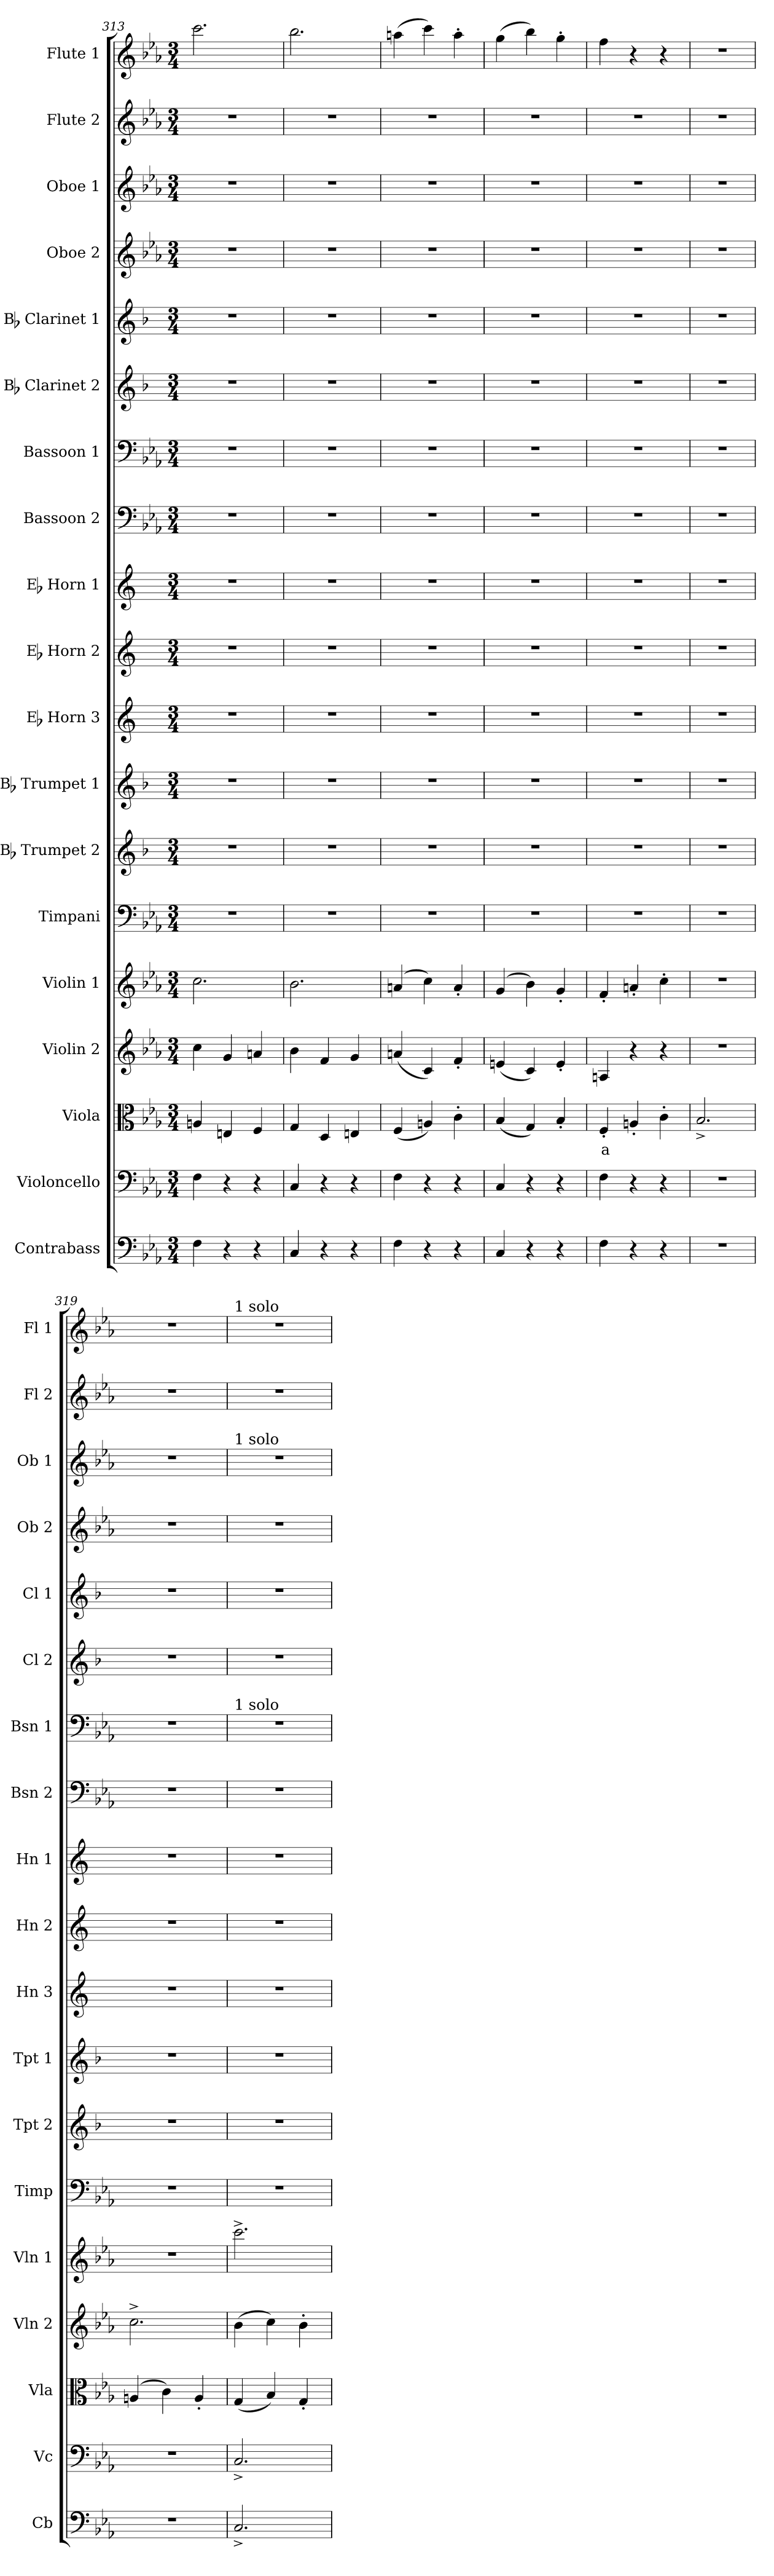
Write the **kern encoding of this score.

**kern	**kern	**kern	**text	**kern	**kern	**kern	**kern	**kern	**kern	**kern	**kern	**kern	**kern	**kern	**kern	**kern	**kern	**kern	**kern
*part19	*part18	*part17	*part17	*part16	*part15	*part14	*part13	*part12	*part11	*part10	*part9	*part8	*part7	*part6	*part5	*part4	*part3	*part2	*part1
*staff19	*staff18	*staff17	*staff17	*staff16	*staff15	*staff14	*staff13	*staff12	*staff11	*staff10	*staff9	*staff8	*staff7	*staff6	*staff5	*staff4	*staff3	*staff2	*staff1
*I"Contrabass	*I"Violoncello	*I"Viola	*	*I"Violin 2	*I"Violin 1	*I"Timpani	*I"Bb Trumpet 2	*I"Bb Trumpet 1	*I"Eb Horn 3	*I"Eb Horn 2	*I"Eb Horn 1	*I"Bassoon 2	*I"Bassoon 1	*I"Bb Clarinet 2	*I"Bb Clarinet 1	*I"Oboe 2	*I"Oboe 1	*I"Flute 2	*I"Flute 1
*I'Cb	*I'Vc	*I'Vla	*	*I'Vln 2	*I'Vln 1	*I'Timp	*I'Tpt 2	*I'Tpt 1	*I'Hn 3	*I'Hn 2	*I'Hn 1	*I'Bsn 2	*I'Bsn 1	*I'Cl 2	*I'Cl 1	*I'Ob 2	*I'Ob 1	*I'Fl 2	*I'Fl 1
*clefF4	*clefF4	*clefC3	*	*clefG2	*clefG2	*clefF4	*clefG2	*clefG2	*clefG2	*clefG2	*clefG2	*clefF4	*clefF4	*clefG2	*clefG2	*clefG2	*clefG2	*clefG2	*clefG2
*ITrd7c12	*	*	*	*	*	*	*ITrd1c2	*ITrd1c2	*ITrd5c9	*ITrd5c9	*ITrd5c9	*	*	*ITrd1c2	*ITrd1c2	*	*	*	*
*k[b-e-a-]	*k[b-e-a-]	*k[b-e-a-]	*	*k[b-e-a-]	*k[b-e-a-]	*k[b-e-a-]	*k[b-e-a-]	*k[b-e-a-]	*k[b-e-a-]	*k[b-e-a-]	*k[b-e-a-]	*k[b-e-a-]	*k[b-e-a-]	*k[b-e-a-]	*k[b-e-a-]	*k[b-e-a-]	*k[b-e-a-]	*k[b-e-a-]	*k[b-e-a-]
*M3/4	*M3/4	*M3/4	*	*M3/4	*M3/4	*M3/4	*M3/4	*M3/4	*M3/4	*M3/4	*M3/4	*M3/4	*M3/4	*M3/4	*M3/4	*M3/4	*M3/4	*M3/4	*M3/4
=313	=313	=313	=313	=313	=313	=313	=313	=313	=313	=313	=313	=313	=313	=313	=313	=313	=313	=313	=313
4FF\	4F\	4An/	.	4cc\	2.cc\	2.r	2.r	2.r	2.r	2.r	2.r	2.r	2.r	2.r	2.r	2.r	2.r	2.r	2.ccc\
4r	4r	4En/	.	4g/	.	.	.	.	.	.	.	.	.	.	.	.	.	.	.
4r	4r	4F/	.	4an/	.	.	.	.	.	.	.	.	.	.	.	.	.	.	.
=314	=314	=314	=314	=314	=314	=314	=314	=314	=314	=314	=314	=314	=314	=314	=314	=314	=314	=314	=314
4CC/	4C/	4G/	.	4b-\	2.b-\	2.r	2.r	2.r	2.r	2.r	2.r	2.r	2.r	2.r	2.r	2.r	2.r	2.r	2.bb-\
4r	4r	4D/	.	4f/	.	.	.	.	.	.	.	.	.	.	.	.	.	.	.
4r	4r	4En/	.	4g/	.	.	.	.	.	.	.	.	.	.	.	.	.	.	.
=315	=315	=315	=315	=315	=315	=315	=315	=315	=315	=315	=315	=315	=315	=315	=315	=315	=315	=315	=315
4FF\	4F\	(4F/	.	(4an/	(4an/	2.r	2.r	2.r	2.r	2.r	2.r	2.r	2.r	2.r	2.r	2.r	2.r	2.r	(4aan\
4r	4r	4An/)	.	4c/)	4cc\)	.	.	.	.	.	.	.	.	.	.	.	.	.	4ccc\)
4r	4r	4c'\	.	4f'/	4a'/	.	.	.	.	.	.	.	.	.	.	.	.	.	4aa'\
=316	=316	=316	=316	=316	=316	=316	=316	=316	=316	=316	=316	=316	=316	=316	=316	=316	=316	=316	=316
4CC/	4C/	(4B-/	.	(4en/	(4g/	2.r	2.r	2.r	2.r	2.r	2.r	2.r	2.r	2.r	2.r	2.r	2.r	2.r	(4gg\
4r	4r	4G/)	.	4c/)	4b-\)	.	.	.	.	.	.	.	.	.	.	.	.	.	4bb-\)
4r	4r	4B-'/	.	4e'/	4g'/	.	.	.	.	.	.	.	.	.	.	.	.	.	4gg'\
=317	=317	=317	=317	=317	=317	=317	=317	=317	=317	=317	=317	=317	=317	=317	=317	=317	=317	=317	=317
!	!	!	!LO:LY:b:color=#FF0000	!	!	!	!	!	!	!	!	!	!	!	!	!	!	!	!
4FF\	4F\	4F'/	a	4An/	4f'/	2.r	2.r	2.r	2.r	2.r	2.r	2.r	2.r	2.r	2.r	2.r	2.r	2.r	4ff\
4r	4r	4An'/	.	4r	4an'/	.	.	.	.	.	.	.	.	.	.	.	.	.	4r
4r	4r	4c'\	.	4r	4cc'\	.	.	.	.	.	.	.	.	.	.	.	.	.	4r
=318	=318	=318	=318	=318	=318	=318	=318	=318	=318	=318	=318	=318	=318	=318	=318	=318	=318	=318	=318
2.r	2.r	2.B-^/	.	2.r	2.r	2.r	2.r	2.r	2.r	2.r	2.r	2.r	2.r	2.r	2.r	2.r	2.r	2.r	2.r
!!LO:PB:g=z
=319	=319	=319	=319	=319	=319	=319	=319	=319	=319	=319	=319	=319	=319	=319	=319	=319	=319	=319	=319
2.r	2.r	(4An/	.	2.cc^\	2.r	2.r	2.r	2.r	2.r	2.r	2.r	2.r	2.r	2.r	2.r	2.r	2.r	2.r	2.r
.	.	4c\)	.	.	.	.	.	.	.	.	.	.	.	.	.	.	.	.	.
.	.	4A'/	.	.	.	.	.	.	.	.	.	.	.	.	.	.	.	.	.
=320	=320	=320	=320	=320	=320	=320	=320	=320	=320	=320	=320	=320	=320	=320	=320	=320	=320	=320	=320
!	!	!	!	!	!	!	!	!	!	!	!	!	!	!	!	!	!	!	!LO:TX:a:t=1 solo
!	!	!	!	!	!	!	!	!	!	!	!	!	!	!	!	!	!LO:TX:a:t=1 solo	!	!
!	!	!	!	!	!	!	!	!	!	!	!	!	!LO:TX:a:t=1 solo	!	!	!	!	!	!
2.CC^/	2.C^/	(4G/	.	(4b-\	2.ccc^\	2.r	2.r	2.r	2.r	2.r	2.r	2.r	2.r	2.r	2.r	2.r	2.r	2.r	2.r
.	.	4B-/)	.	4cc\)	.	.	.	.	.	.	.	.	.	.	.	.	.	.	.
.	.	4G'/	.	4b-'\	.	.	.	.	.	.	.	.	.	.	.	.	.	.	.
=	=	=	=	=	=	=	=	=	=	=	=	=	=	=	=	=	=	=	=
*-	*-	*-	*-	*-	*-	*-	*-	*-	*-	*-	*-	*-	*-	*-	*-	*-	*-	*-	*-
